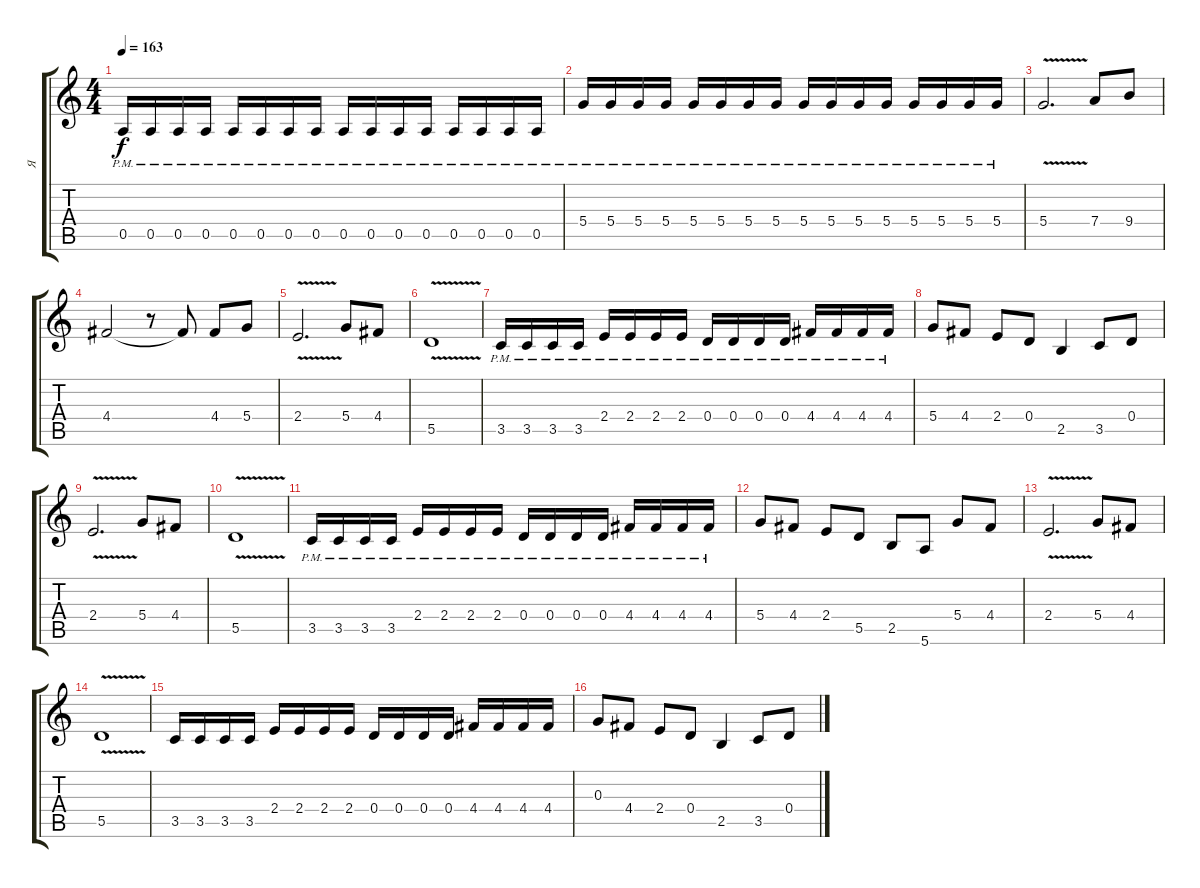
\track ("Я" "Я") {instrument distortionguitar}
\staff {score tabs}
\tuning (E4 B3 G3 D3 A2 E2) {hide}
\ts (4 4)
\tempo 163
\clef g2
\ks c
0.5{pm}.16{dy f} 0.5{pm}.16 0.5{pm}.16 0.5{pm}.16 0.5{pm}.16 0.5{pm}.16 0.5{pm}.16 0.5{pm}.16 0.5{pm}.16 0.5{pm}.16 0.5{pm}.16 0.5{pm}.16 0.5{pm}.16 0.5{pm}.16 0.5{pm}.16 0.5{pm}.16 |
5.4{pm}.16 5.4{pm}.16 5.4{pm}.16 5.4{pm}.16 5.4{pm}.16 5.4{pm}.16 5.4{pm}.16 5.4{pm}.16 5.4{pm}.16 5.4{pm}.16 5.4{pm}.16 5.4{pm}.16 5.4{pm}.16 5.4{pm}.16 5.4{pm}.16 5.4{pm}.16 |
5.4{v}.2{d} 7.4.8 9.4.8 |
4.4.2 r.8 4.4{t}.8 4.4.8 5.4.8 |
2.4{v}.2{d} 5.4.8 4.4.8 |
5.5{v}.1 |
3.5{pm}.16 3.5{pm}.16 3.5{pm}.16 3.5{pm}.16 2.4{pm}.16 2.4{pm}.16 2.4{pm}.16 2.4{pm}.16 0.4{pm}.16 0.4{pm}.16 0.4{pm}.16 0.4{pm}.16 4.4{pm}.16 4.4{pm}.16 4.4{pm}.16 4.4{pm}.16 |
5.4.8 4.4.8 2.4.8 0.4.8 2.5.4 3.5.8 0.4.8 |
2.4{v}.2{d} 5.4.8 4.4.8 |
5.5{v}.1 |
3.5{pm}.16 3.5{pm}.16 3.5{pm}.16 3.5{pm}.16 2.4{pm}.16 2.4{pm}.16 2.4{pm}.16 2.4{pm}.16 0.4{pm}.16 0.4{pm}.16 0.4{pm}.16 0.4{pm}.16 4.4{pm}.16 4.4{pm}.16 4.4{pm}.16 4.4{pm}.16 |
5.4.8 4.4.8 2.4.8 5.5.8 2.5.8 5.6.8 5.4.8 4.4.8 |
2.4{v}.2{d} 5.4.8 4.4.8 |
5.5{v}.1 |
3.5.16 3.5.16 3.5.16 3.5.16 2.4.16 2.4.16 2.4.16 2.4.16 0.4.16 0.4.16 0.4.16 0.4.16 4.4.16 4.4.16 4.4.16 4.4.16 |
0.3.8 4.4.8 2.4.8 0.4.8 2.5.4 3.5.8 0.4.8
